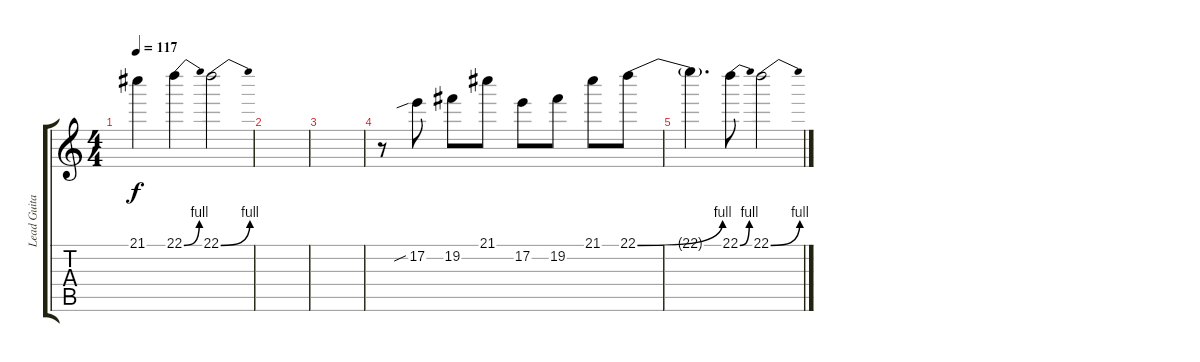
\track ("Lead Guitar" "Lead Guita") {instrument distortionguitar}
\staff {score tabs}
\tuning (E4 B3 G3 D3 A2 E2) {hide}
\ts (4 4)
\tempo 117
\clef g2
\ks c
21.1{t}.4{dy f} 22.1{be (bend 0 0 60 4)}.4 22.1{be (bend 0 0 60 4)}.2 |
|
|
r.8 17.2{sib}.8 19.2.8 21.1.8 17.2.8 19.2.8 21.1.8 22.1{be (bend 0 0 60 4)}.8 |
22.1{t}.4{d} 22.1{be (bend 0 0 60 4)}.8 22.1{be (bend 0 0 60 4)}.2
